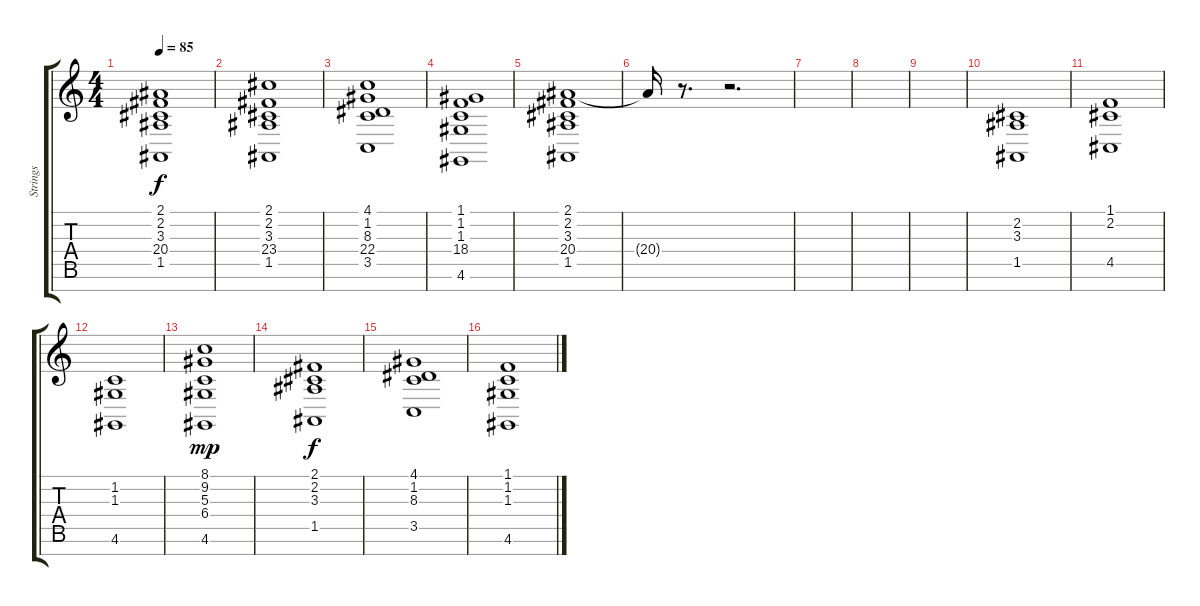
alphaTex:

\track ("Strings" "Strings") {instrument stringensemble1}
\staff {score tabs}
\tuning (E4 B3 G3 D3 A2 E2 B1) {hide}
\ts (4 4)
\tempo 85
\clef g2
\ks c
(2.1 2.2 3.3 20.4 1.5).1{dy f} |
(2.1 2.2 3.3 23.4 1.5).1 |
(4.1 1.2 8.3 22.4 3.5).1 |
(1.1 1.2 1.3 18.4 4.6).1 |
(2.1 2.2 3.3 20.4 1.5).1 |
20.4{t}.16 r.8{d} r.2{d} |
|
|
|
(2.2 3.3 1.5).1{volume 13} |
(1.1 2.2 4.5).1 |
(1.2 1.3 4.6).1 |
(8.1 9.2 5.3 6.4 4.6).1{dy mp volume 16} |
(2.1 2.2 3.3 1.5).1{dy f} |
(4.1 1.2 8.3 3.5).1 |
(1.1 1.2 1.3 4.6).1
